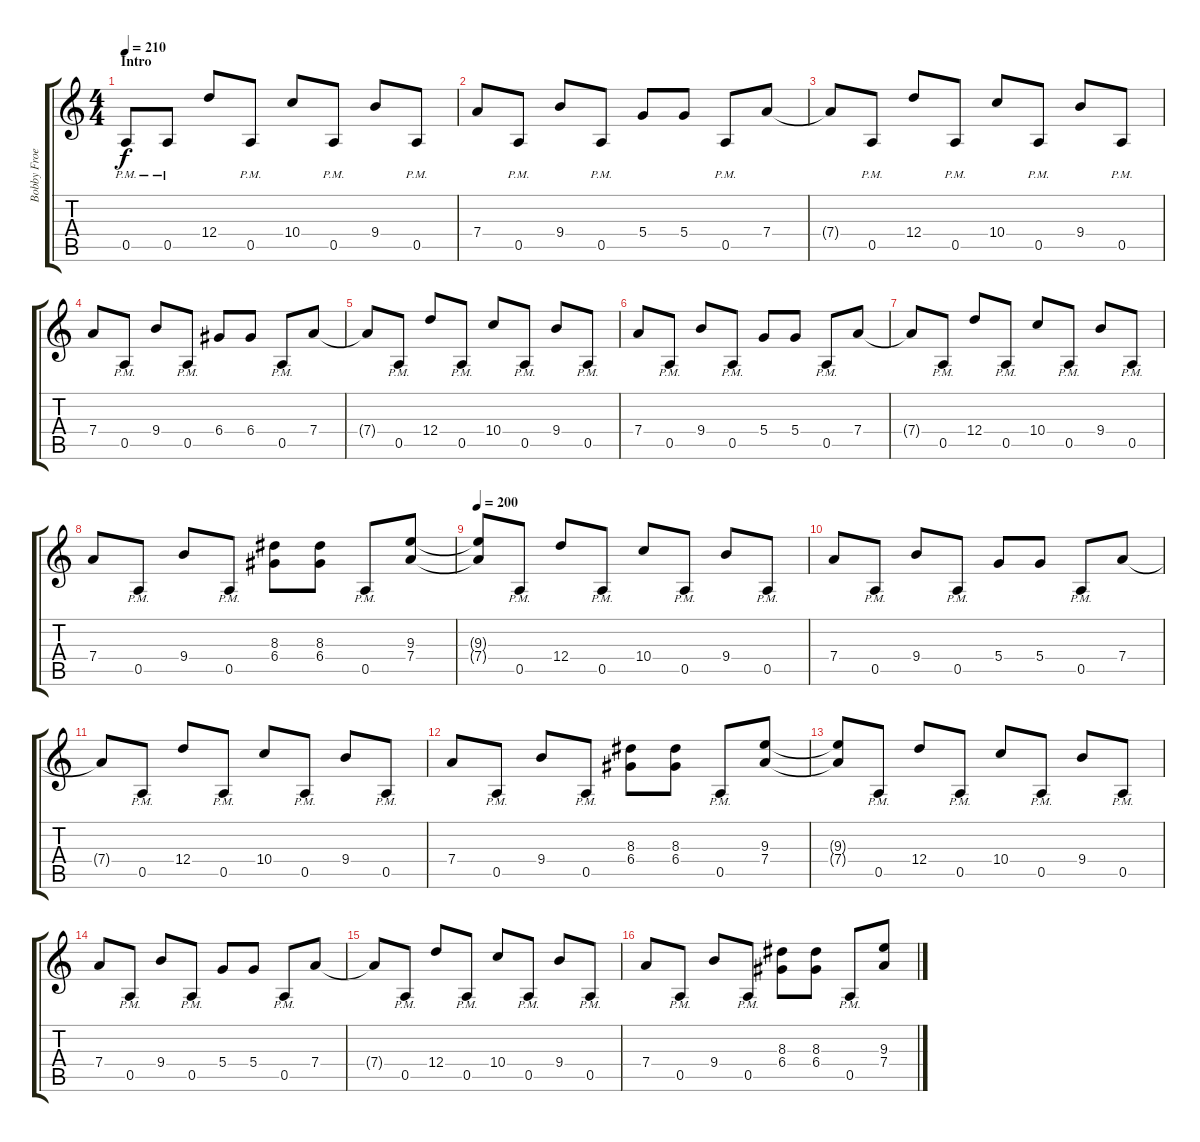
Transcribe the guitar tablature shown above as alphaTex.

\track ("Bobby Froese" "Bobby Froe") {instrument distortionguitar}
\staff {score tabs}
\tuning (E4 B3 G3 D3 A2 E2) {hide}
\ts (4 4)
\section ("" "Intro")
\tempo 210
\clef g2
\ks c
0.5{pm}.8{dy f instrument distortionguitar} 0.5{pm}.8 12.4.8 0.5{pm}.8 10.4.8 0.5{pm}.8 9.4.8 0.5{pm}.8 |
7.4.8 0.5{pm}.8 9.4.8 0.5{pm}.8 5.4.8 5.4.8 0.5{pm}.8 7.4.8 |
7.4{t}.8 0.5{pm}.8 12.4.8 0.5{pm}.8 10.4.8 0.5{pm}.8 9.4.8 0.5{pm}.8 |
7.4.8 0.5{pm}.8 9.4.8 0.5{pm}.8 6.4.8 6.4.8 0.5{pm}.8 7.4.8 |
7.4{t}.8 0.5{pm}.8 12.4.8 0.5{pm}.8 10.4.8 0.5{pm}.8 9.4.8 0.5{pm}.8 |
7.4.8 0.5{pm}.8 9.4.8 0.5{pm}.8 5.4.8 5.4.8 0.5{pm}.8 7.4.8 |
7.4{t}.8 0.5{pm}.8 12.4.8 0.5{pm}.8 10.4.8 0.5{pm}.8 9.4.8 0.5{pm}.8 |
7.4.8 0.5{pm}.8 9.4.8 0.5{pm}.8 (8.3 6.4).8 (8.3 6.4).8 0.5{pm}.8 (9.3 7.4).8 |
\tempo 200
(9.3{t} 7.4{t}).8 0.5{pm}.8 12.4.8 0.5{pm}.8 10.4.8 0.5{pm}.8 9.4.8 0.5{pm}.8 |
7.4.8 0.5{pm}.8 9.4.8 0.5{pm}.8 5.4.8 5.4.8 0.5{pm}.8 7.4.8 |
7.4{t}.8 0.5{pm}.8 12.4.8 0.5{pm}.8 10.4.8 0.5{pm}.8 9.4.8 0.5{pm}.8 |
7.4.8 0.5{pm}.8 9.4.8 0.5{pm}.8 (8.3 6.4).8 (8.3 6.4).8 0.5{pm}.8 (9.3 7.4).8 |
(9.3{t} 7.4{t}).8 0.5{pm}.8 12.4.8 0.5{pm}.8 10.4.8 0.5{pm}.8 9.4.8 0.5{pm}.8 |
7.4.8 0.5{pm}.8 9.4.8 0.5{pm}.8 5.4.8 5.4.8 0.5{pm}.8 7.4.8 |
7.4{t}.8 0.5{pm}.8 12.4.8 0.5{pm}.8 10.4.8 0.5{pm}.8 9.4.8 0.5{pm}.8 |
7.4.8 0.5{pm}.8 9.4.8 0.5{pm}.8 (8.3 6.4).8 (8.3 6.4).8 0.5{pm}.8 (9.3 7.4).8
